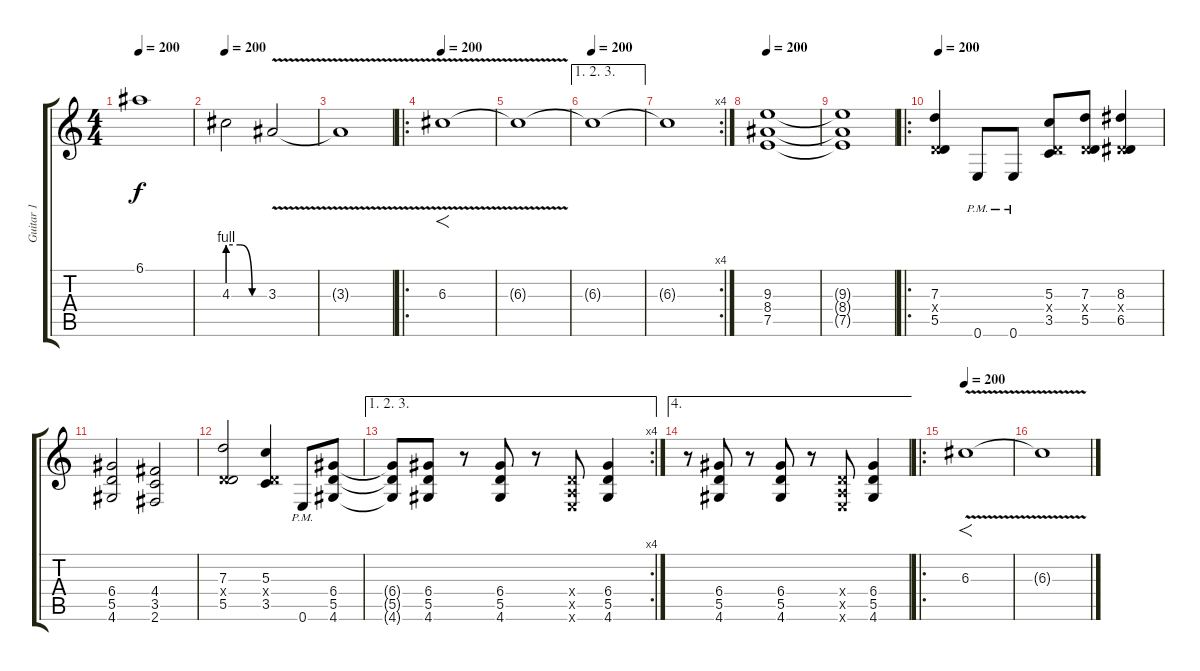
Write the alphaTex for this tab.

\track ("Guitar 1" "Guitar 1") {instrument distortionguitar}
\staff {score tabs}
\tuning (E4 B3 G3 D3 A2 E2) {hide}
\ts (4 4)
\tempo 200
\clef g2
\ks c
6.1{t}.1{dy f} |
\tempo 200
4.3{be (custom 0 4 20 4 40 0 60 0)}.2 3.3{v}.2 |
3.3{t}.1 |
\ro
\tempo 200
6.3{v}.1{f volume 0} |
6.3{t}.1 |
\ae (1 2 3)
\tempo 200
6.3{t}.1 |
\rc 4
6.3{t}.1 |
\tempo 200
(9.3 8.4 7.5).1{volume 16} |
(9.3{t} 8.4{t} 7.5{t}).1 |
\ro
\tempo 200
(7.3 0.4{x} 5.5).4{volume 13 instrument distortionguitar} 0.6{pm}.8 0.6{pm}.8 (5.3 0.4{x} 3.5).8 (7.3 0.4{x} 5.5).8 (8.3 0.4{x} 6.5).4 |
(6.4 5.5 4.6).2 (4.4 3.5 2.6).2 |
(7.3 0.4{x} 5.5).2 (5.3 0.4{x} 3.5).4 0.6{pm}.8 (6.4 5.5 4.6).8 |
\ae (1 2 3)
\rc 4
(6.4{t} 5.5{t} 4.6{t}).8 (6.4 5.5 4.6).8 r.8 (6.4 5.5 4.6).8 r.8 (0.4{x} 0.5{x} 0.6{x}).8 (6.4 5.5 4.6).4 |
\ae 4
r.8 (6.4 5.5 4.6).8 r.8 (6.4 5.5 4.6).8 r.8 (0.4{x} 0.5{x} 0.6{x}).8 (6.4 5.5 4.6).4 |
\ro
\tempo 200
6.3{v}.1{f volume 0} |
6.3{t}.1
